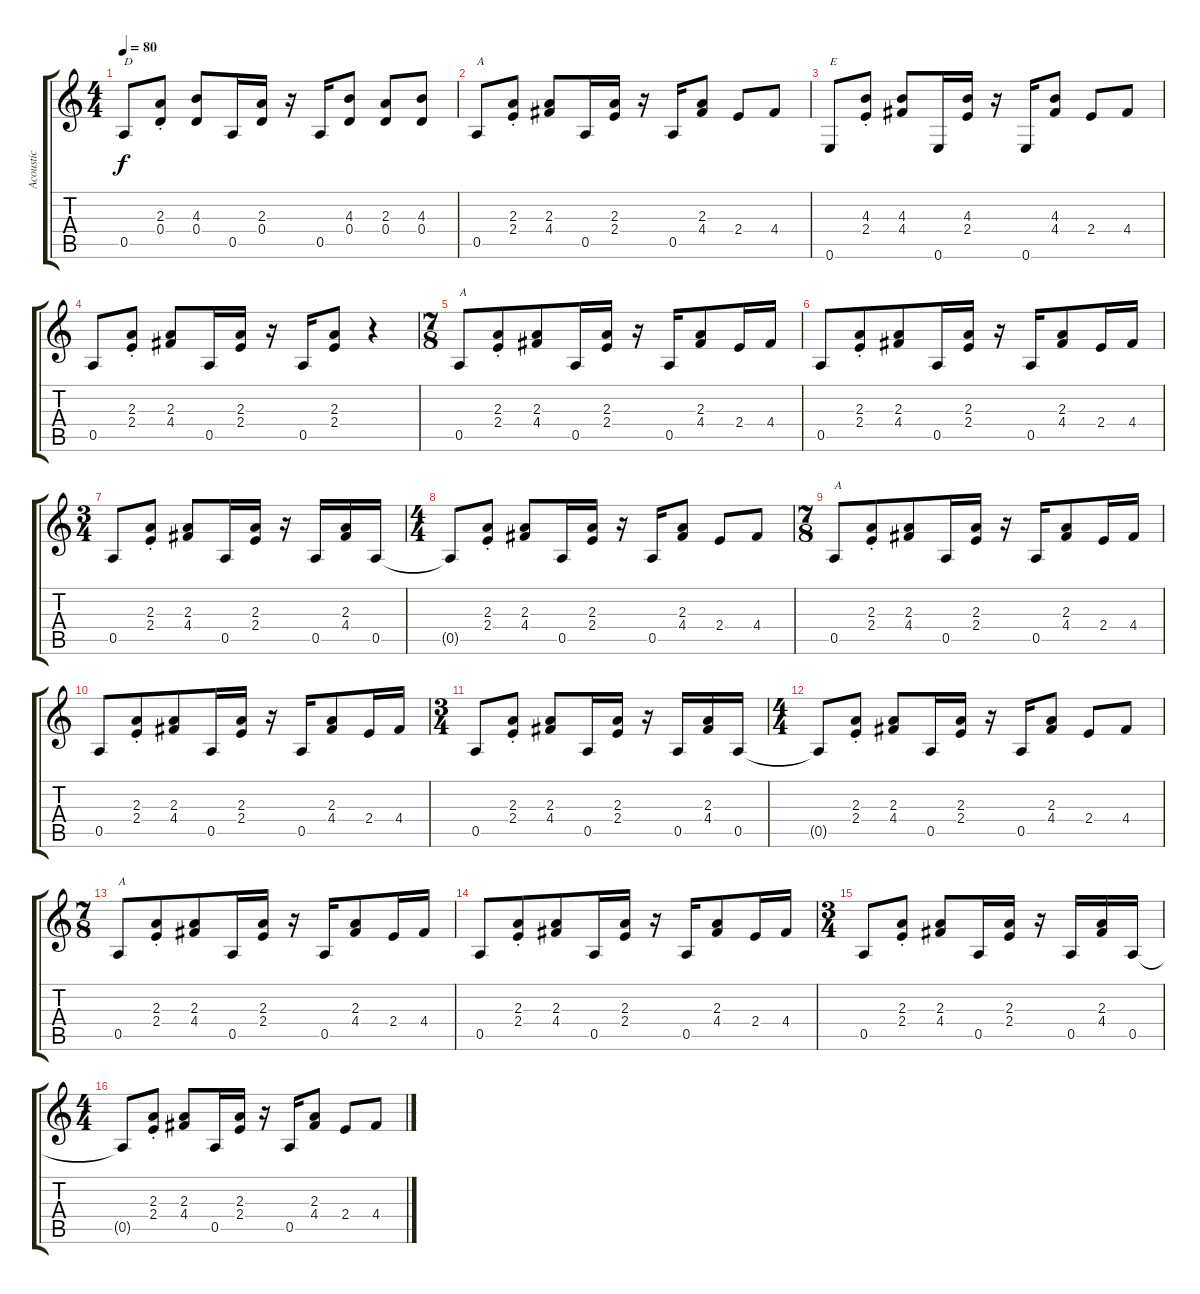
\track ("Acoustic" "Acoustic") {instrument acousticguitarsteel}
\staff {score tabs}
\tuning (E4 B3 G3 D3 A2 E2) {hide}
\ts (4 4)
\tempo 80
\clef g2
\ks c
0.5.8{txt "D" dy f} (2.3{st} 0.4{st}).8 (4.3 0.4).8 0.5.16 (2.3 0.4).16 r.16 0.5.16 (4.3 0.4).8 (2.3 0.4).8 (4.3 0.4).8 |
0.5.8{txt "A"} (2.3{st} 2.4{st}).8 (2.3 4.4).8 0.5.16 (2.3 2.4).16 r.16 0.5.16 (2.3 4.4).8 2.4.8 4.4.8 |
0.6.8{txt "E"} (4.3{st} 2.4{st}).8 (4.3 4.4).8 0.6.16 (4.3 2.4).16 r.16 0.6.16 (4.3 4.4).8 2.4.8 4.4.8 |
0.5.8 (2.3{st} 2.4{st}).8 (2.3 4.4).8 0.5.16 (2.3 2.4).16 r.16 0.5.16 (2.3 2.4).8 r.4 |
\ts (7 8)
0.5.8{txt "A"} (2.3{st} 2.4{st}).8 (2.3 4.4).8 0.5.16 (2.3 2.4).16 r.16 0.5.16 (2.3 4.4).8 2.4.16 4.4.16 |
0.5.8 (2.3{st} 2.4{st}).8 (2.3 4.4).8 0.5.16 (2.3 2.4).16 r.16 0.5.16 (2.3 4.4).8 2.4.16 4.4.16 |
\ts (3 4)
0.5.8 (2.3{st} 2.4{st}).8 (2.3 4.4).8 0.5.16 (2.3 2.4).16 r.16 0.5.16 (2.3 4.4).16 0.5.16 |
\ts (4 4)
0.5{t}.8 (2.3{st} 2.4{st}).8 (2.3 4.4).8 0.5.16 (2.3 2.4).16 r.16 0.5.16 (2.3 4.4).8 2.4.8 4.4.8 |
\ts (7 8)
0.5.8{txt "A"} (2.3{st} 2.4{st}).8 (2.3 4.4).8 0.5.16 (2.3 2.4).16 r.16 0.5.16 (2.3 4.4).8 2.4.16 4.4.16 |
0.5.8 (2.3{st} 2.4{st}).8 (2.3 4.4).8 0.5.16 (2.3 2.4).16 r.16 0.5.16 (2.3 4.4).8 2.4.16 4.4.16 |
\ts (3 4)
0.5.8 (2.3{st} 2.4{st}).8 (2.3 4.4).8 0.5.16 (2.3 2.4).16 r.16 0.5.16 (2.3 4.4).16 0.5.16 |
\ts (4 4)
0.5{t}.8 (2.3{st} 2.4{st}).8 (2.3 4.4).8 0.5.16 (2.3 2.4).16 r.16 0.5.16 (2.3 4.4).8 2.4.8 4.4.8 |
\ts (7 8)
0.5.8{txt "A"} (2.3{st} 2.4{st}).8 (2.3 4.4).8 0.5.16 (2.3 2.4).16 r.16 0.5.16 (2.3 4.4).8 2.4.16 4.4.16 |
0.5.8 (2.3{st} 2.4{st}).8 (2.3 4.4).8 0.5.16 (2.3 2.4).16 r.16 0.5.16 (2.3 4.4).8 2.4.16 4.4.16 |
\ts (3 4)
0.5.8 (2.3{st} 2.4{st}).8 (2.3 4.4).8 0.5.16 (2.3 2.4).16 r.16 0.5.16 (2.3 4.4).16 0.5.16 |
\ts (4 4)
0.5{t}.8 (2.3{st} 2.4{st}).8 (2.3 4.4).8 0.5.16 (2.3 2.4).16 r.16 0.5.16 (2.3 4.4).8 2.4.8 4.4.8
